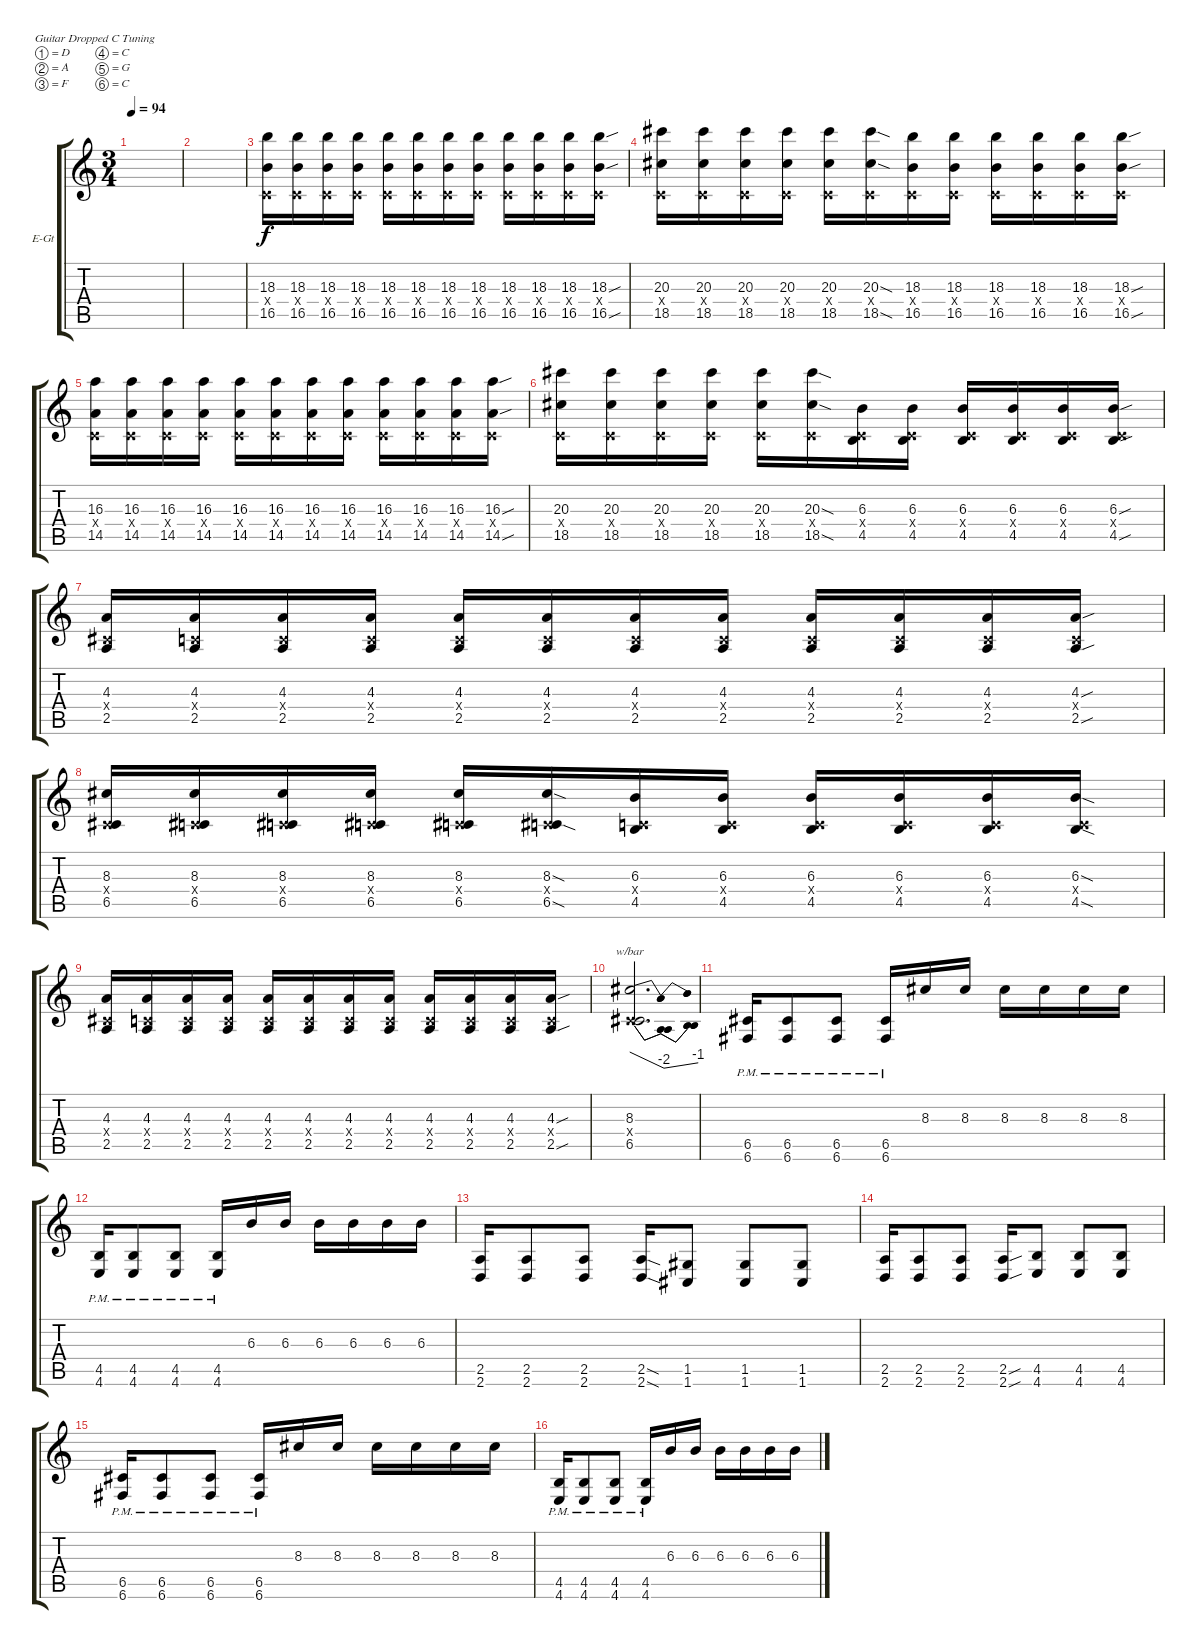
\bracketExtendMode groupsimilarinstruments
\firstSystemTrackNameOrientation horizontal
\otherSystemsTrackNameOrientation horizontal
\track ("Michael Padget" "E-Gt") {instrument distortionguitar}
\staff {score tabs}
\tuning (D4 A3 F3 C3 G2 C2)
\ts (3 4)
\tempo 94
\clef g2
\ks c
|
|
(18.3 0.4{x} 16.5).16 (18.3 0.4{x} 16.5).16 (18.3 0.4{x} 16.5).16 (18.3 0.4{x} 16.5).16 (18.3 0.4{x} 16.5).16 (18.3 0.4{x} 16.5).16 (18.3 0.4{x} 16.5).16 (18.3 0.4{x} 16.5).16 (18.3 0.4{x} 16.5).16 (18.3 0.4{x} 16.5).16 (18.3 0.4{x} 16.5).16 (18.3{sou} 0.4{x} 16.5{sou}).16 |
(20.3 0.4{x} 18.5).16 (20.3 0.4{x} 18.5).16 (20.3 0.4{x} 18.5).16 (20.3 0.4{x} 18.5).16 (20.3 0.4{x} 18.5).16 (20.3{sod} 0.4{x} 18.5{sod}).16 (18.3 0.4{x} 16.5).16 (18.3 0.4{x} 16.5).16 (18.3 0.4{x} 16.5).16 (18.3 0.4{x} 16.5).16 (18.3 0.4{x} 16.5).16 (18.3{sou} 0.4{x} 16.5{sou}).16 |
(16.3 0.4{x} 14.5).16 (16.3 0.4{x} 14.5).16 (16.3 0.4{x} 14.5).16 (16.3 0.4{x} 14.5).16 (16.3 0.4{x} 14.5).16 (16.3 0.4{x} 14.5).16 (16.3 0.4{x} 14.5).16 (16.3 0.4{x} 14.5).16 (16.3 0.4{x} 14.5).16 (16.3 0.4{x} 14.5).16 (16.3 0.4{x} 14.5).16 (16.3{sou} 0.4{x} 14.5{sou}).16 |
(20.3 0.4{x} 18.5).16 (20.3 0.4{x} 18.5).16 (20.3 0.4{x} 18.5).16 (20.3 0.4{x} 18.5).16 (20.3 0.4{x} 18.5).16 (20.3{sod} 0.4{x} 18.5{sod}).16 (6.3 0.4{x} 4.5).16 (6.3 0.4{x} 4.5).16 (6.3 0.4{x} 4.5).16 (6.3 0.4{x} 4.5).16 (6.3 0.4{x} 4.5).16 (6.3{sou} 0.4{x} 4.5{sou}).16 |
(4.3 1.4{x} 2.5).16 (4.3 0.4{x} 2.5).16 (4.3 0.4{x} 2.5).16 (4.3 0.4{x} 2.5).16 (4.3 0.4{x} 2.5).16 (4.3 0.4{x} 2.5).16 (4.3 0.4{x} 2.5).16 (4.3 0.4{x} 2.5).16 (4.3 0.4{x} 2.5).16 (4.3 0.4{x} 2.5).16 (4.3 0.4{x} 2.5).16 (4.3{sou} 0.4{x} 2.5{sou}).16 |
(8.3 0.4{x} 6.5).16 (8.3 0.4{x} 6.5).16 (8.3 0.4{x} 6.5).16 (8.3 0.4{x} 6.5).16 (8.3 0.4{x} 6.5).16 (8.3{sod} 0.4{x} 6.5{sod}).16 (6.3 0.4{x} 4.5).16 (6.3 0.4{x} 4.5).16 (6.3 0.4{x} 4.5).16 (6.3 0.4{x} 4.5).16 (6.3 0.4{x} 4.5).16 (6.3{sod} 0.4{x} 4.5{sod}).16 |
(4.3 1.4{x} 2.5).16 (4.3 0.4{x} 2.5).16 (4.3 0.4{x} 2.5).16 (4.3 0.4{x} 2.5).16 (4.3 0.4{x} 2.5).16 (4.3 0.4{x} 2.5).16 (4.3 0.4{x} 2.5).16 (4.3 0.4{x} 2.5).16 (4.3 0.4{x} 2.5).16 (4.3 0.4{x} 2.5).16 (4.3 0.4{x} 2.5).16 (4.3{sou} 0.4{x} 2.5{sou}).16 |
(8.3 1.4{x} 6.5).2{d tbe (dip default 0 0 30 -8 60 -4)} |
(6.5{pm} 6.6{pm}).16 (6.5{pm} 6.6{pm}).8 (6.5{pm} 6.6{pm}).8 (6.5{pm} 6.6{pm}).16 8.3.16 8.3.16 8.3.16 8.3.16 8.3.16 8.3.16 |
(4.5{pm} 4.6{pm}).16 (4.5{pm} 4.6{pm}).8 (4.5{pm} 4.6{pm}).8 (4.5{pm} 4.6{pm}).16 6.3.16 6.3.16 6.3.16 6.3.16 6.3.16 6.3.16 |
(2.5 2.6).16 (2.5 2.6).8 (2.5 2.6).8 (2.5{sod} 2.6{sod}).16 (1.5 1.6).8 (1.5 1.6).8 (1.5 1.6).8 |
(2.5 2.6).16 (2.5 2.6).8 (2.5 2.6).8 (2.5{sou} 2.6{sou}).16 (4.5 4.6).8 (4.5 4.6).8 (4.5 4.6).8 |
(6.5{pm} 6.6{pm}).16 (6.5{pm} 6.6{pm}).8 (6.5{pm} 6.6{pm}).8 (6.5{pm} 6.6{pm}).16 8.3.16 8.3.16 8.3.16 8.3.16 8.3.16 8.3.16 |
(4.5{pm} 4.6{pm}).16 (4.5{pm} 4.6{pm}).8 (4.5{pm} 4.6{pm}).8 (4.5{pm} 4.6{pm}).16 6.3.16 6.3.16 6.3.16 6.3.16 6.3.16 6.3.16
